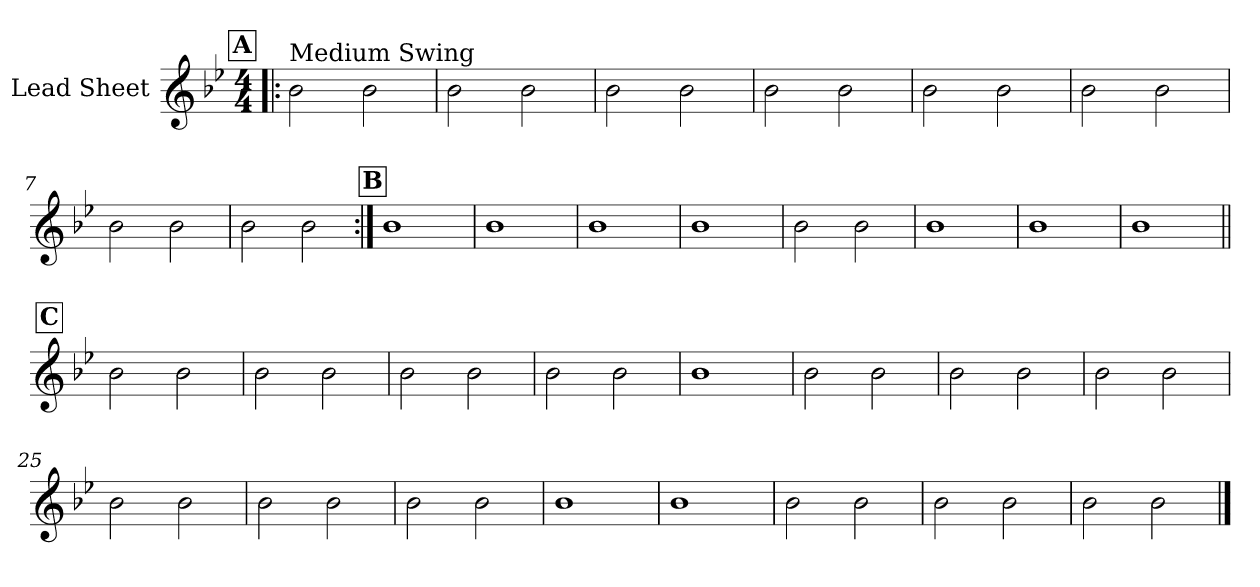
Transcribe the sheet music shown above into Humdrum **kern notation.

**kern
*part1
*staff1
*I"Lead Sheet
*clefG2
*k[b-e-]
*B-:
*M4/4
!!LO:REH:place=s1:a:fs=14:t=A
=1!|:
!LO:TX:a:t=Medium Swing
2b-\
2b-\
=2
2b-\
2b-\
=3
2b-\
2b-\
=4
2b-\
2b-\
!!LO:LB:g=z
=5
2b-\
2b-\
=6
2b-\
2b-\
=7
2b-\
2b-\
=8
2b-\
2b-\
!!LO:LB:g=z
!!LO:REH:place=s1:a:fs=14:t=B
=9:|!
1b-
=10
1b-
=11
1b-
=12
1b-
!!LO:LB:g=z
=13
2b-\
2b-\
=14
1b-
=15
1b-
=16
1b-
!!LO:LB:g=z
!!LO:REH:place=s1:a:fs=14:t=C
=17||
2b-\
2b-\
=18
2b-\
2b-\
=19
2b-\
2b-\
=20
2b-\
2b-\
!!LO:LB:g=z
=21
1b-
=22
2b-\
2b-\
=23
2b-\
2b-\
=24
2b-\
2b-\
!!LO:LB:g=z
=25
2b-\
2b-\
=26
2b-\
2b-\
=27
2b-\
2b-\
=28
1b-
!!LO:LB:g=z
=29
1b-
=30
2b-\
2b-\
=31
2b-\
2b-\
=32
2b-\
2b-\
==
*-
